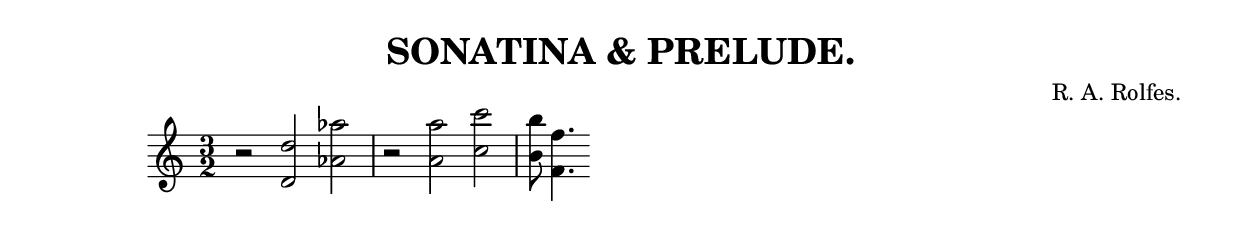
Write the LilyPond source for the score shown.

\version "2.18.2"

\language "english"

\header {
  title = "SONATINA & PRELUDE."
  composer = "R. A. Rolfes."
}

arpTiesOn = {
    \set tieWaitForNote = ##t
}


arpTiesOff = {
    \set tieWaitForNote = ##f
}

initStaffHead = {
  \numericTimeSignature
  \time 3/2
  \key c \major
}

rightHand =
  {
    \initStaffHead
    \clef treble
    \relative c' {
        r2 <d d'>2 <af' af'> |
        r2 <a a'> <c c'> |
        <b b'>8 <f f'>4.
    }
  }

\score {
  \rightHand

  \layout {}
  \midi {}
}
